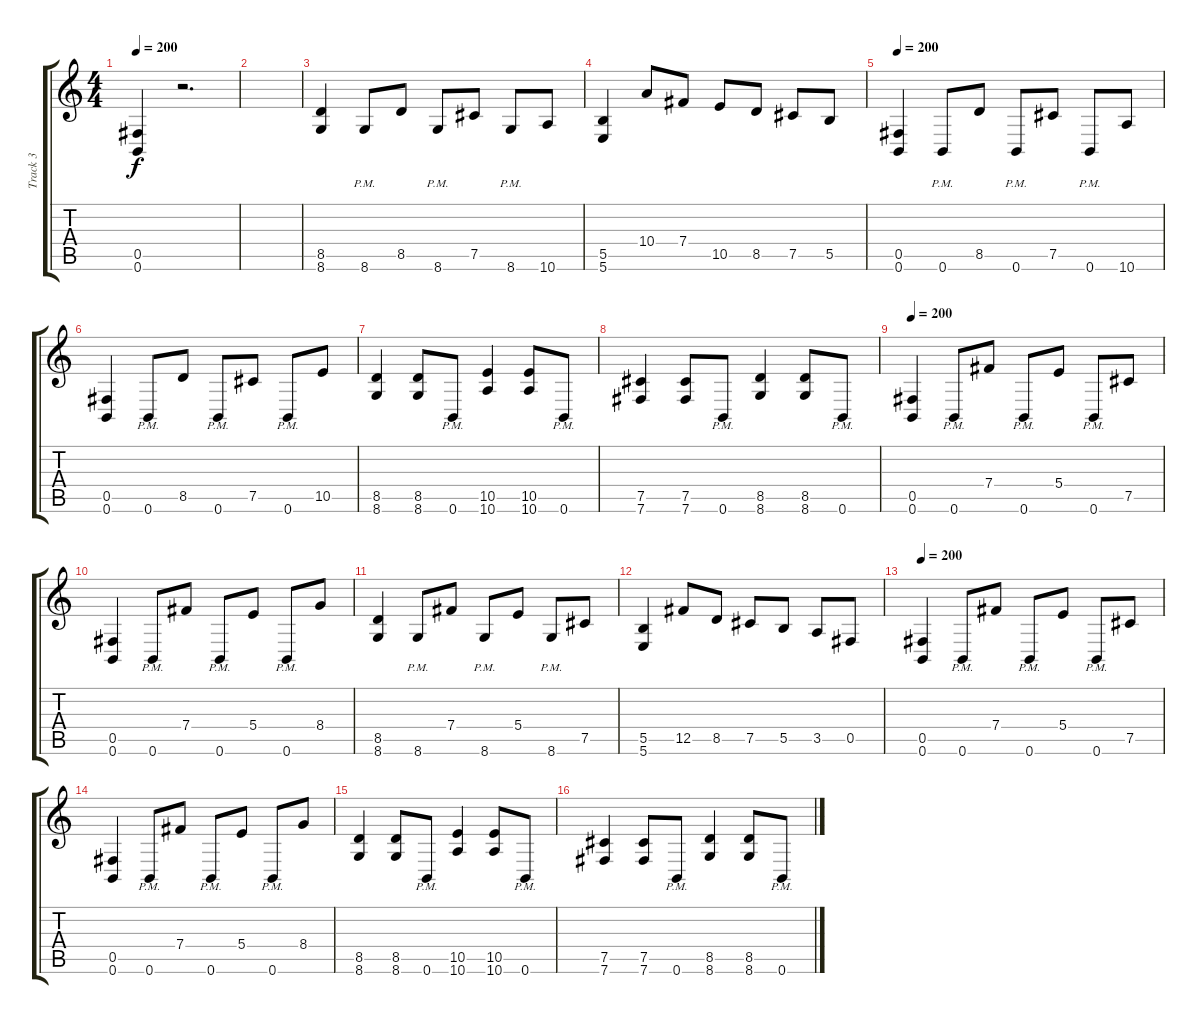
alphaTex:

\track ("Track 3" "Track 3") {instrument distortionguitar}
\staff {score tabs}
\tuning (Db4 Ab3 E3 B2 Gb2 B1) {hide}
\ts (4 4)
\tempo 200
\clef g2
\ks c
(0.5 0.6).4{dy f} r.2{d} |
|
(8.5 8.6).4 8.6{pm}.8 8.5.8 8.6{pm}.8 7.5.8 8.6{pm}.8 10.6.8 |
(5.5 5.6).4 10.4.8 7.4.8 10.5.8 8.5.8 7.5.8 5.5.8 |
\tempo 200
(0.5 0.6).4 0.6{pm}.8 8.5.8 0.6{pm}.8 7.5.8 0.6{pm}.8 10.6.8 |
(0.5 0.6).4 0.6{pm}.8 8.5.8 0.6{pm}.8 7.5.8 0.6{pm}.8 10.5.8 |
(8.5 8.6).4 (8.5 8.6).8 0.6{pm}.8 (10.5 10.6).4 (10.5 10.6).8 0.6{pm}.8 |
(7.5 7.6).4 (7.5 7.6).8 0.6{pm}.8 (8.5 8.6).4 (8.5 8.6).8 0.6{pm}.8 |
\tempo 200
(0.5 0.6).4 0.6{pm}.8 7.4.8 0.6{pm}.8 5.4.8 0.6{pm}.8 7.5.8 |
(0.5 0.6).4 0.6{pm}.8 7.4.8 0.6{pm}.8 5.4.8 0.6{pm}.8 8.4.8 |
(8.5 8.6).4 8.6{pm}.8 7.4.8 8.6{pm}.8 5.4.8 8.6{pm}.8 7.5.8 |
(5.5 5.6).4 12.5.8 8.5.8 7.5.8 5.5.8 3.5.8 0.5.8 |
\tempo 200
(0.5 0.6).4 0.6{pm}.8 7.4.8 0.6{pm}.8 5.4.8 0.6{pm}.8 7.5.8 |
(0.5 0.6).4 0.6{pm}.8 7.4.8 0.6{pm}.8 5.4.8 0.6{pm}.8 8.4.8 |
(8.5 8.6).4 (8.5 8.6).8 0.6{pm}.8 (10.5 10.6).4 (10.5 10.6).8 0.6{pm}.8 |
(7.5 7.6).4 (7.5 7.6).8 0.6{pm}.8 (8.5 8.6).4 (8.5 8.6).8 0.6{pm}.8
